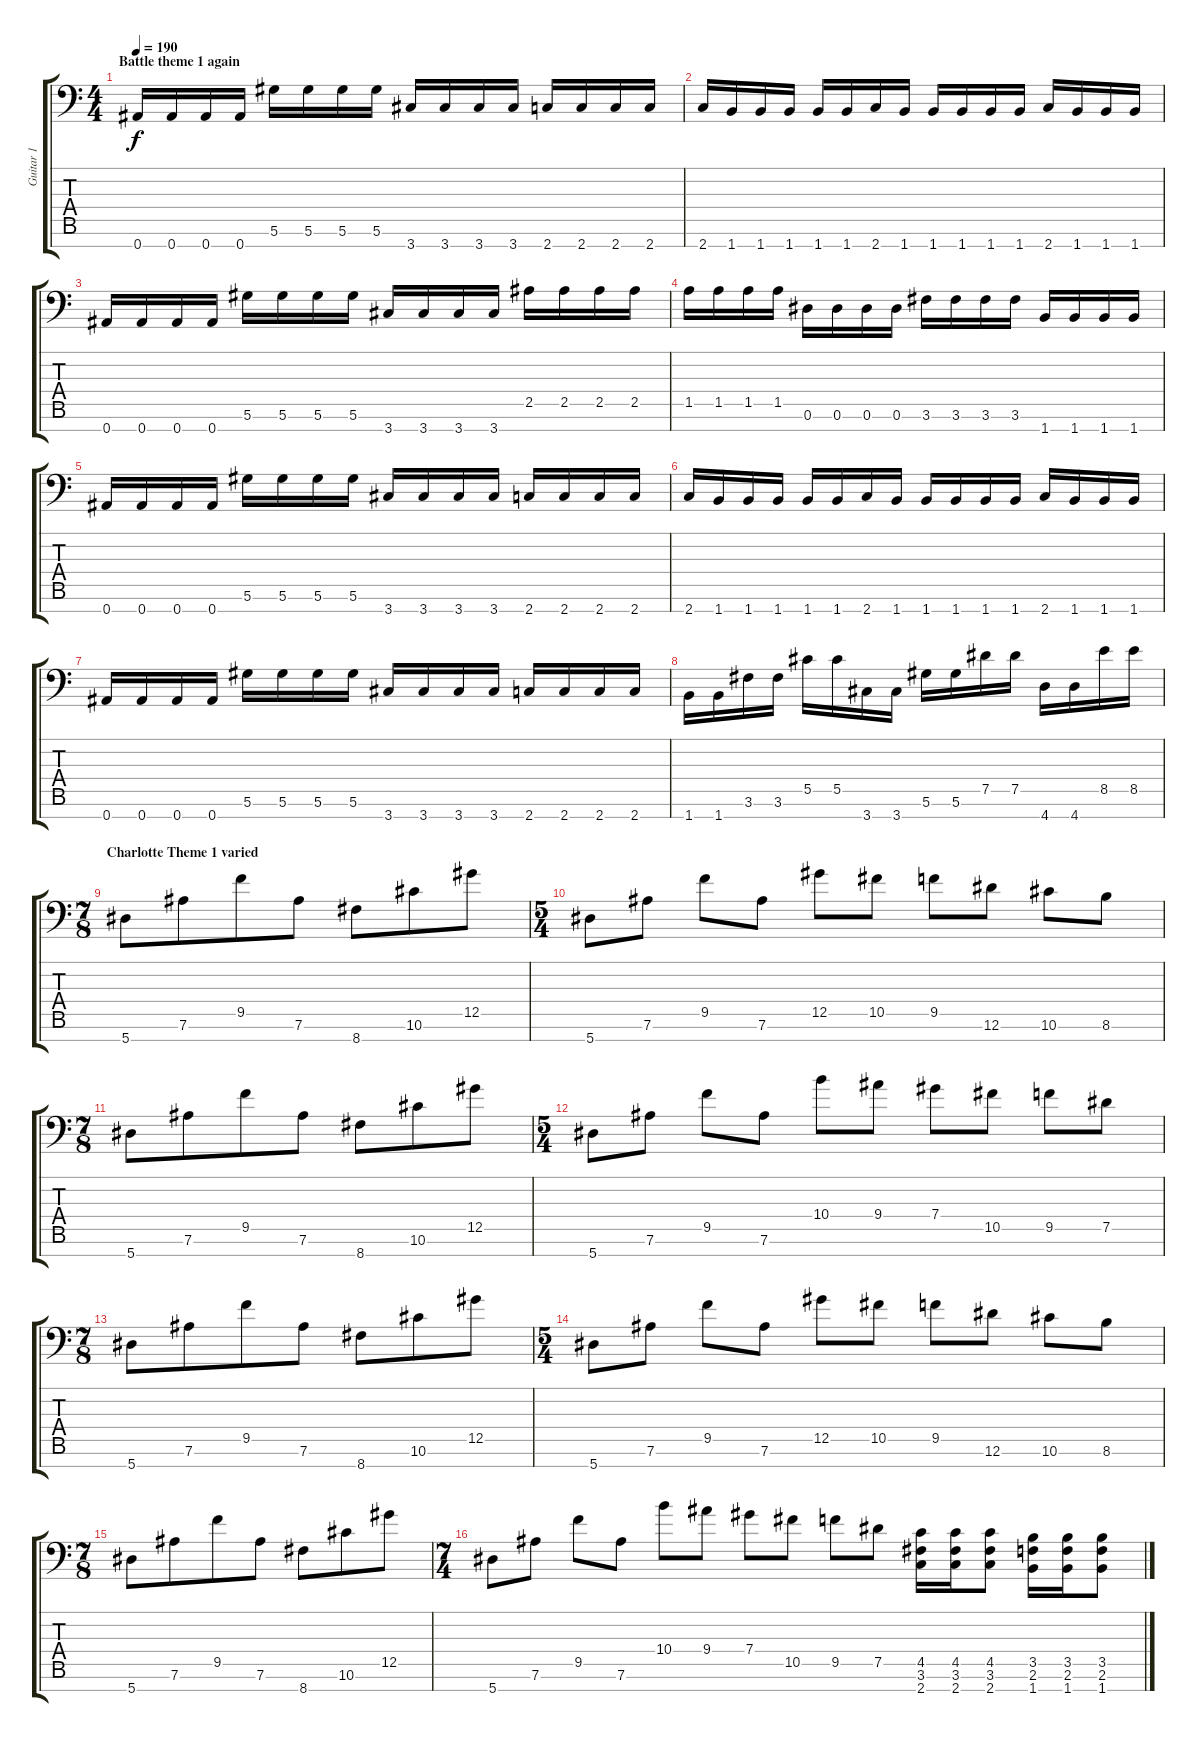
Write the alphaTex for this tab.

\track ("Guitar 1" "Guitar 1") {instrument distortionguitar}
\staff {score tabs}
\tuning (Eb4 Bb3 Gb3 Db3 Ab2 Eb2 Bb1) {hide}
\ts (4 4)
\section ("" "Battle theme 1 again")
\tempo 190
\clef f4
\ks c
0.7.16{dy f} 0.7.16 0.7.16 0.7.16 5.6.16 5.6.16 5.6.16 5.6.16 3.7.16 3.7.16 3.7.16 3.7.16 2.7.16 2.7.16 2.7.16 2.7.16 |
2.7.16 1.7.16 1.7.16 1.7.16 1.7.16 1.7.16 2.7.16 1.7.16 1.7.16 1.7.16 1.7.16 1.7.16 2.7.16 1.7.16 1.7.16 1.7.16 |
0.7.16 0.7.16 0.7.16 0.7.16 5.6.16 5.6.16 5.6.16 5.6.16 3.7.16 3.7.16 3.7.16 3.7.16 2.5.16 2.5.16 2.5.16 2.5.16 |
1.5.16 1.5.16 1.5.16 1.5.16 0.6.16 0.6.16 0.6.16 0.6.16 3.6.16 3.6.16 3.6.16 3.6.16 1.7.16 1.7.16 1.7.16 1.7.16 |
0.7.16 0.7.16 0.7.16 0.7.16 5.6.16 5.6.16 5.6.16 5.6.16 3.7.16 3.7.16 3.7.16 3.7.16 2.7.16 2.7.16 2.7.16 2.7.16 |
2.7.16 1.7.16 1.7.16 1.7.16 1.7.16 1.7.16 2.7.16 1.7.16 1.7.16 1.7.16 1.7.16 1.7.16 2.7.16 1.7.16 1.7.16 1.7.16 |
0.7.16 0.7.16 0.7.16 0.7.16 5.6.16 5.6.16 5.6.16 5.6.16 3.7.16 3.7.16 3.7.16 3.7.16 2.7.16 2.7.16 2.7.16 2.7.16 |
1.7.16 1.7.16 3.6.16 3.6.16 5.5.16 5.5.16 3.7.16 3.7.16 5.6.16 5.6.16 7.5.16 7.5.16 4.7.16 4.7.16 8.5.16 8.5.16 |
\ts (7 8)
\section ("" "Charlotte Theme 1 varied")
5.7.8 7.6.8 9.5.8 7.6.8 8.7.8 10.6.8 12.5.8 |
\ts (5 4)
5.7.8 7.6.8 9.5.8 7.6.8 12.5.8 10.5.8 9.5.8 12.6.8 10.6.8 8.6.8 |
\ts (7 8)
5.7.8 7.6.8 9.5.8 7.6.8 8.7.8 10.6.8 12.5.8 |
\ts (5 4)
5.7.8 7.6.8 9.5.8 7.6.8 10.4.8 9.4.8 7.4.8 10.5.8 9.5.8 7.5.8 |
\ts (7 8)
5.7.8 7.6.8 9.5.8 7.6.8 8.7.8 10.6.8 12.5.8 |
\ts (5 4)
5.7.8 7.6.8 9.5.8 7.6.8 12.5.8 10.5.8 9.5.8 12.6.8 10.6.8 8.6.8 |
\ts (7 8)
5.7.8 7.6.8 9.5.8 7.6.8 8.7.8 10.6.8 12.5.8 |
\ts (7 4)
5.7.8 7.6.8 9.5.8 7.6.8 10.4.8 9.4.8 7.4.8 10.5.8 9.5.8 7.5.8 (4.5 3.6 2.7).16 (4.5 3.6 2.7).16 (4.5 3.6 2.7).8 (3.5 2.6 1.7).16 (3.5 2.6 1.7).16 (3.5 2.6 1.7).8
